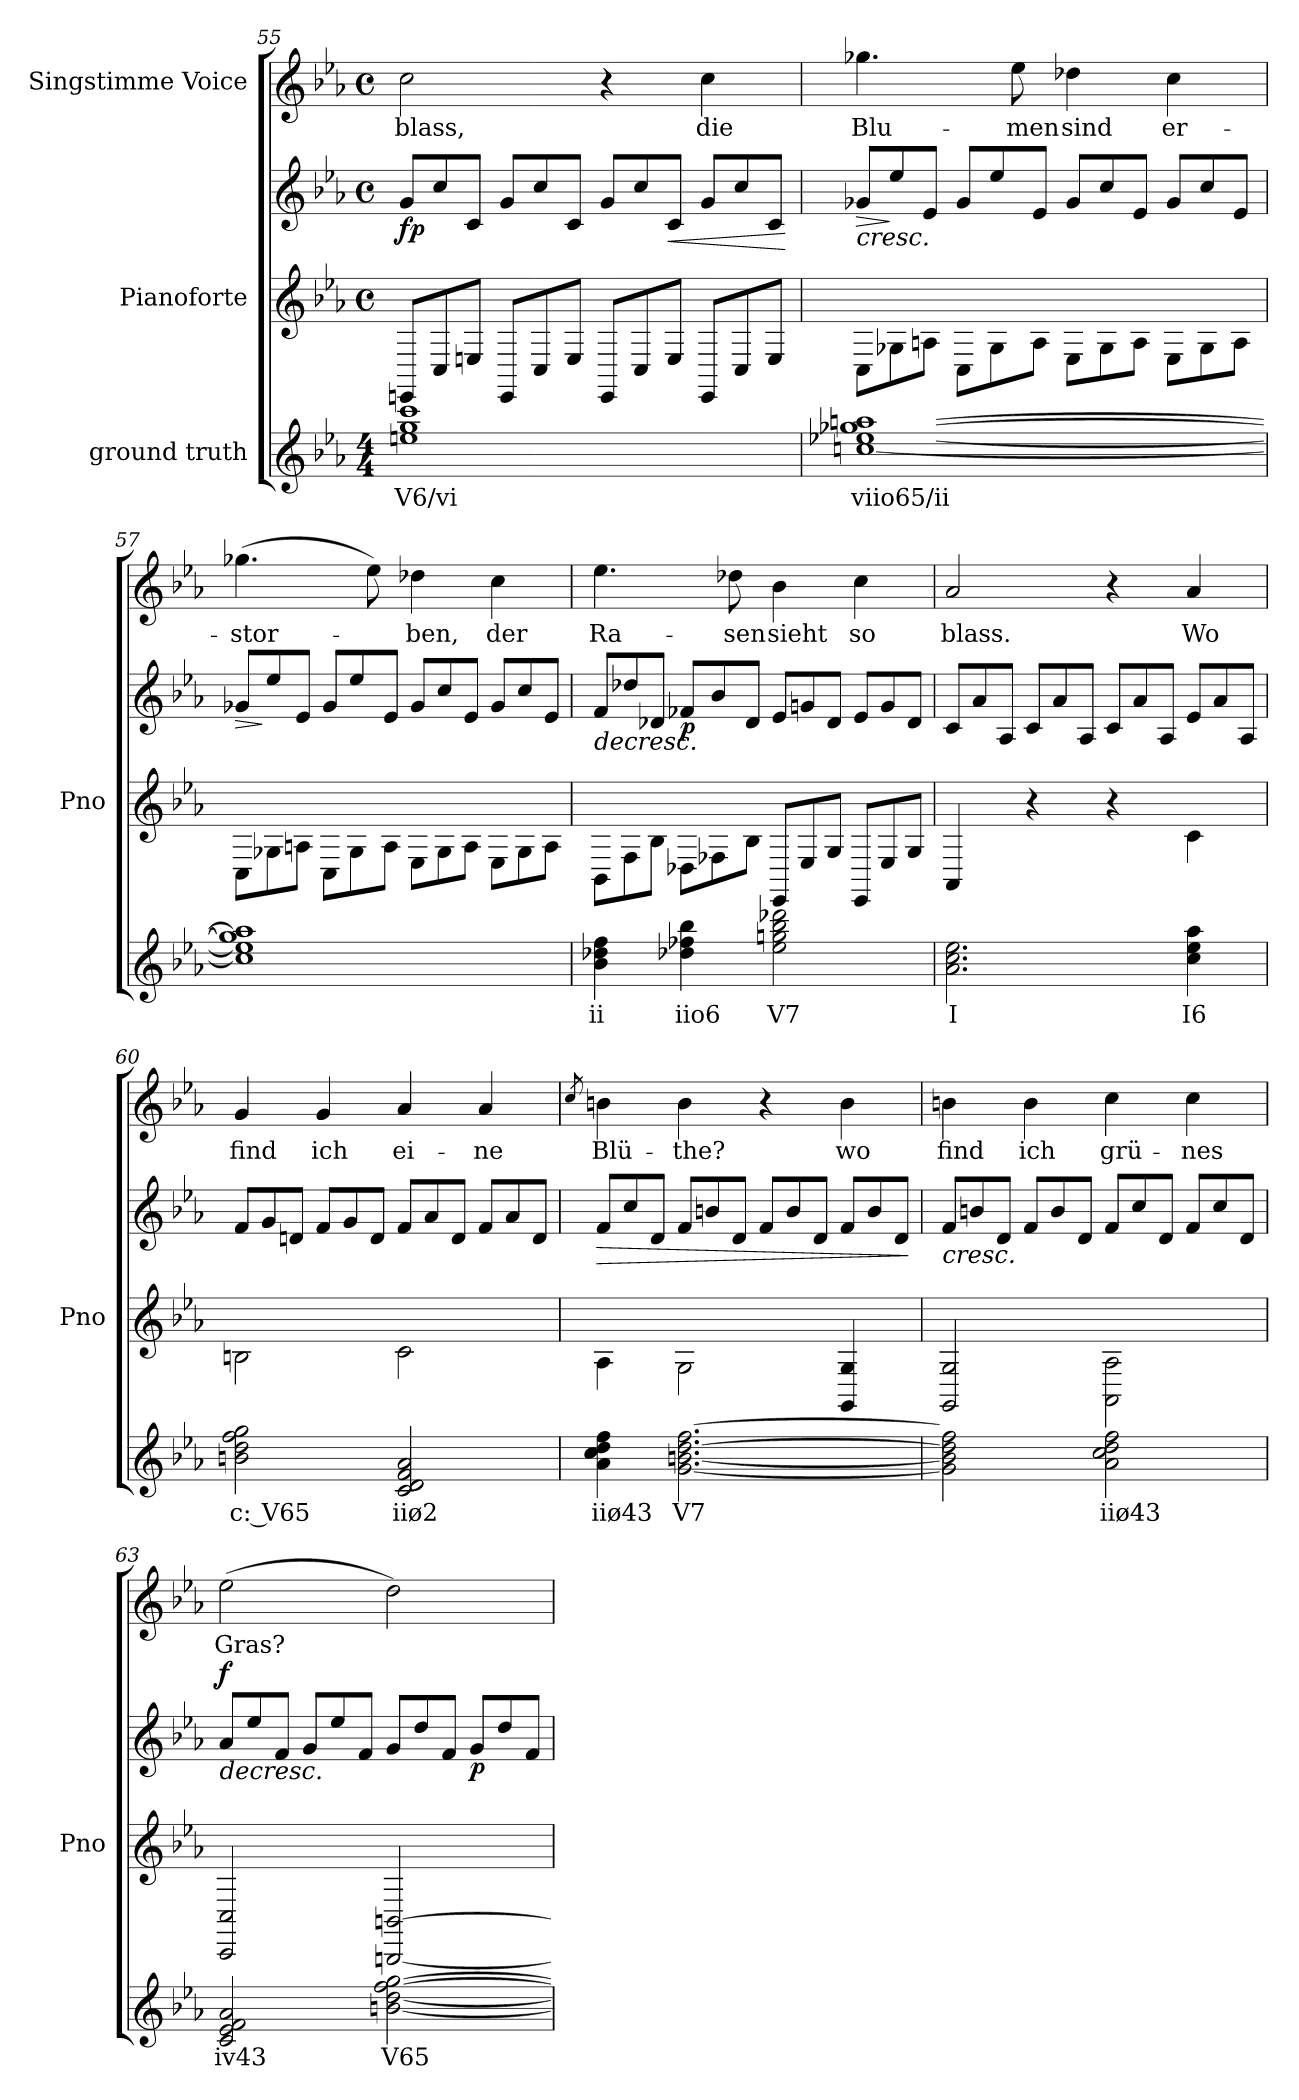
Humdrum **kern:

**kern	**text	**kern	**kern	**dynam	**kern	**text
*part3	*part3	*part2	*part2	*part2	*part1	*part1
*staff4	*staff4	*staff3	*staff2	*staff2/3	*staff1	*staff1
*I"ground truth	*	*I"Pianoforte	*	*	*I"Singstimme Voice	*
*	*	*I'Pno	*	*	*	*
!!LO:PB:g=z
*	*	*clefG2	*clefG2	*	*clefG2	*
*k[b-e-a-]	*	*k[b-e-a-]	*k[b-e-a-]	*	*k[b-e-a-]	*
*M4/4	*	*M4/4	*M4/4	*	*M4/4	*
*	*	*met(c)	*met(c)	*	*met(c)	*
=55	=55	=55	=55	=55	=55	=55
*	*	*Xtuplet	*Xtuplet	*	*	*
!	!	!	!	!LO:DY:b	!	!LO:LY:b
1een 1gg 1ccc	V6/vi	12EEn/L	12g/L	fp	2cc\	blass,
.	.	12C/	12cc/	.	.	.
.	.	12En/J	12c/J	.	.	.
.	.	12EE/L	12g/L	.	.	.
.	.	12C/	12cc/	.	.	.
.	.	12E/J	12c/J	.	.	.
.	.	12EE/L	12g/L	.	4r	.
.	.	12C/	12cc/	.	.	.
!	!	!	!	!LO:HP:b	!	!
.	.	12E/J	12c/J	<	.	.
!	!	!	!	!	!	!LO:LY:b
.	.	12EE/L	12g/L	.	4cc\	die
.	.	12C/	12cc/	.	.	.
.	.	12E/J	12c/J	.	.	.
.	.	.	.	[	.	.
=56	=56	=56	=56	=56	=56	=56
!	!	!	!	!LO:HP:b	!	!
!	!	!	!LO:TX:b:i:t=cresc.	!	!	!
!	!	!	!	!	!	!LO:LY:b
[1ccn [1ee-X [1gg-X [1aan	viio65/ii	12C\L	12g-X/L	>	4.gg-X\	Blu-
.	.	12G-X\	12ee-/	]	.	.
.	.	12An\J	12e-/J	.	.	.
.	.	12C\L	12g-/L	.	.	.
.	.	12G-\	12ee-/	.	.	.
!	!	!	!	!	!	!LO:LY:b
.	.	.	.	.	8ee-\	-men
.	.	12A\J	12e-/J	.	.	.
!	!	!	!	!	!	!LO:LY:b
.	.	12E-\L	12g-/L	.	4dd-X\	sind
.	.	12G-\	12cc/	.	.	.
.	.	12A\J	12e-/J	.	.	.
!	!	!	!	!	!	!LO:LY:b
.	.	12E-\L	12g-/L	.	4cc\	er-
.	.	12G-\	12cc/	.	.	.
.	.	12A\J	12e-/J	.	.	.
=57	=57	=57	=57	=57	=57	=57
!	!	!	!	!LO:HP:b	!	!
!	!	!	!	!	!	!LO:LY:b
1cc] 1ee-] 1gg-] 1aa]	.	12C\L	12g-X/L	>	(>4.gg-X\	-stor-
.	.	12G-X\	12ee-/	]	.	.
.	.	12An\J	12e-/J	.	.	.
.	.	12C\L	12g-/L	.	.	.
.	.	12G-\	12ee-/	.	.	.
.	.	.	.	.	8ee-\)	.
.	.	12A\J	12e-/J	.	.	.
!	!	!	!	!	!	!LO:LY:b
.	.	12E-\L	12g-/L	.	4dd-X\	-ben,
.	.	12G-\	12cc/	.	.	.
.	.	12A\J	12e-/J	.	.	.
!	!	!	!	!	!	!LO:LY:b
.	.	12E-\L	12g-/L	.	4cc\	der
.	.	12G-\	12cc/	.	.	.
.	.	12A\J	12e-/J	.	.	.
!!LO:LB:g=z
=58	=58	=58	=58	=58	=58	=58
!	!	!	!	!LO:HP:b	!	!
!	!	!	!	!	!	!LO:LY:b
4b- 4dd-X 4ff	ii	12BB-\L	12f/L	>	4.ee-\	Ra-
.	.	12F\	12dd-X/	.	.	.
.	.	12B-\J	12d-X/J	.	.	.
!	!	!	!	!LO:DY:b	!	!
4dd-X 4ff-X 4bb-	iio6	12D-X\L	12f-X/L	p	.	.
.	.	12F-X\	12b-/	.	.	.
!	!	!	!	!	!	!LO:LY:b
.	.	.	.	.	8dd-X\	-sen
.	.	12B-\J	12d-/J	.	.	.
!	!	!	!	!	!	!LO:LY:b
2ee- 2ggn 2bb- 2ddd-X	V7	12EE-/L	12e-/L	.	4b-\	sieht
.	.	12E-/	12gn/	.	.	.
.	.	12G/J	12d-/J	.	.	.
!	!	!	!	!	!	!LO:LY:b
.	.	12EE-/L	12e-/L	.	4cc\	so
.	.	12E-/	12g/	.	.	.
.	.	12G/J	12d-/J	.	.	.
.	.	.	.	]	.	.
=59	=59	=59	=59	=59	=59	=59
!	!	!	!	!	!	!LO:LY:b
2.a- 2.cc 2.ee-	I	4AA-/	12c/L	.	2a-/	blass.
.	.	.	12a-/	.	.	.
.	.	.	12A-/J	.	.	.
.	.	4r	12c/L	.	.	.
.	.	.	12a-/	.	.	.
.	.	.	12A-/J	.	.	.
.	.	4r	12c/L	.	4r	.
.	.	.	12a-/	.	.	.
.	.	.	12A-/J	.	.	.
!	!	!	!	!	!	!LO:LY:b
4cc 4ee- 4aa-	I6	4c\	12e-/L	.	4a-/	Wo
.	.	.	12a-/	.	.	.
.	.	.	12A-/J	.	.	.
=60	=60	=60	=60	=60	=60	=60
!	!	!	!	!	!	!LO:LY:b
2bn 2dd 2ff 2gg	c: V65	2Bn\	12f/L	.	4g/	find
.	.	.	12g/	.	.	.
.	.	.	12dn/J	.	.	.
!	!	!	!	!	!	!LO:LY:b
.	.	.	12f/L	.	4g/	ich
.	.	.	12g/	.	.	.
.	.	.	12d/J	.	.	.
!	!	!	!	!	!	!LO:LY:b
2c 2d 2f 2a-	iiø2	2c\	12f/L	.	4a-/	ei-
.	.	.	12a-/	.	.	.
.	.	.	12d/J	.	.	.
!	!	!	!	!	!	!LO:LY:b
.	.	.	12f/L	.	4a-/	-ne
.	.	.	12a-/	.	.	.
.	.	.	12d/J	.	.	.
!!LO:LB:g=z
=61	=61	=61	=61	=61	=61	=61
.	.	.	.	.	8qcc/	.
!	!	!	!	!LO:HP:b	!	!
!	!	!	!	!	!	!LO:LY:b
4a- 4cc 4dd 4ff	iiø43	4A-\	12f/L	>	4bn\	Blü-
.	.	.	12cc/	.	.	.
.	.	.	12d/J	.	.	.
!	!	!	!	!	!	!LO:LY:b
[2.g [2.bn [2.dd [2.ff	V7	2G\	12f/L	.	4b\	-the?
.	.	.	12bn/	.	.	.
.	.	.	12d/J	.	.	.
.	.	.	12f/L	.	4r	.
.	.	.	12b/	.	.	.
.	.	.	12d/J	.	.	.
!	!	!	!	!	!	!LO:LY:b
.	.	4GG/ 4G/	12f/L	.	4b\	wo
.	.	.	12b/	.	.	.
.	.	.	12d/J	.	.	.
.	.	.	.	]	.	.
=62	=62	=62	=62	=62	=62	=62
!	!	!	!LO:TX:b:i:t=cresc.	!	!	!
!	!	!	!	!	!	!LO:LY:b
2g] 2b] 2dd] 2ff]	.	2GG/ 2G/	12f/L	.	4bn\	find
.	.	.	12bn/	.	.	.
.	.	.	12d/J	.	.	.
!	!	!	!	!	!	!LO:LY:b
.	.	.	12f/L	.	4b\	ich
.	.	.	12b/	.	.	.
.	.	.	12d/J	.	.	.
!	!	!	!	!	!	!LO:LY:b
2a- 2cc 2dd 2ff	iiø43	2AA-\ 2A-\	12f/L	.	4cc\	grü-
.	.	.	12cc/	.	.	.
.	.	.	12d/J	.	.	.
!	!	!	!	!	!	!LO:LY:b
.	.	.	12f/L	.	4cc\	-nes
.	.	.	12cc/	.	.	.
.	.	.	12d/J	.	.	.
=63	=63	=63	=63	=63	=63	=63
!	!	!	!	!LO:HP:b	!	!
!	!	!	!	!LO:DY:n=1:a	!	!LO:LY:b
2c 2e- 2f 2a-	iv43	2CC/ 2C/	12a-/L	> f	(>2ee-\	Gras?
.	.	.	12ee-/	.	.	.
.	.	.	12f/J	.	.	.
.	.	.	12g/L	.	.	.
.	.	.	12ee-/	.	.	.
.	.	.	12f/J	.	.	.
[2bn [2dd [2ff [2gg	V65	[2BBBn/ [2BBn/	12g/L	.	2dd\)	.
.	.	.	12dd/	.	.	.
.	.	.	12f/J	.	.	.
!	!	!	!	!LO:DY:n=2:b	!	!
.	.	.	12g/L	p	.	.
.	.	.	12dd/	.	.	.
.	.	.	12f/J	.	.	.
.	.	.	.	]	.	.
=	=	=	=	=	=	=
*-	*-	*-	*-	*-	*-	*-
